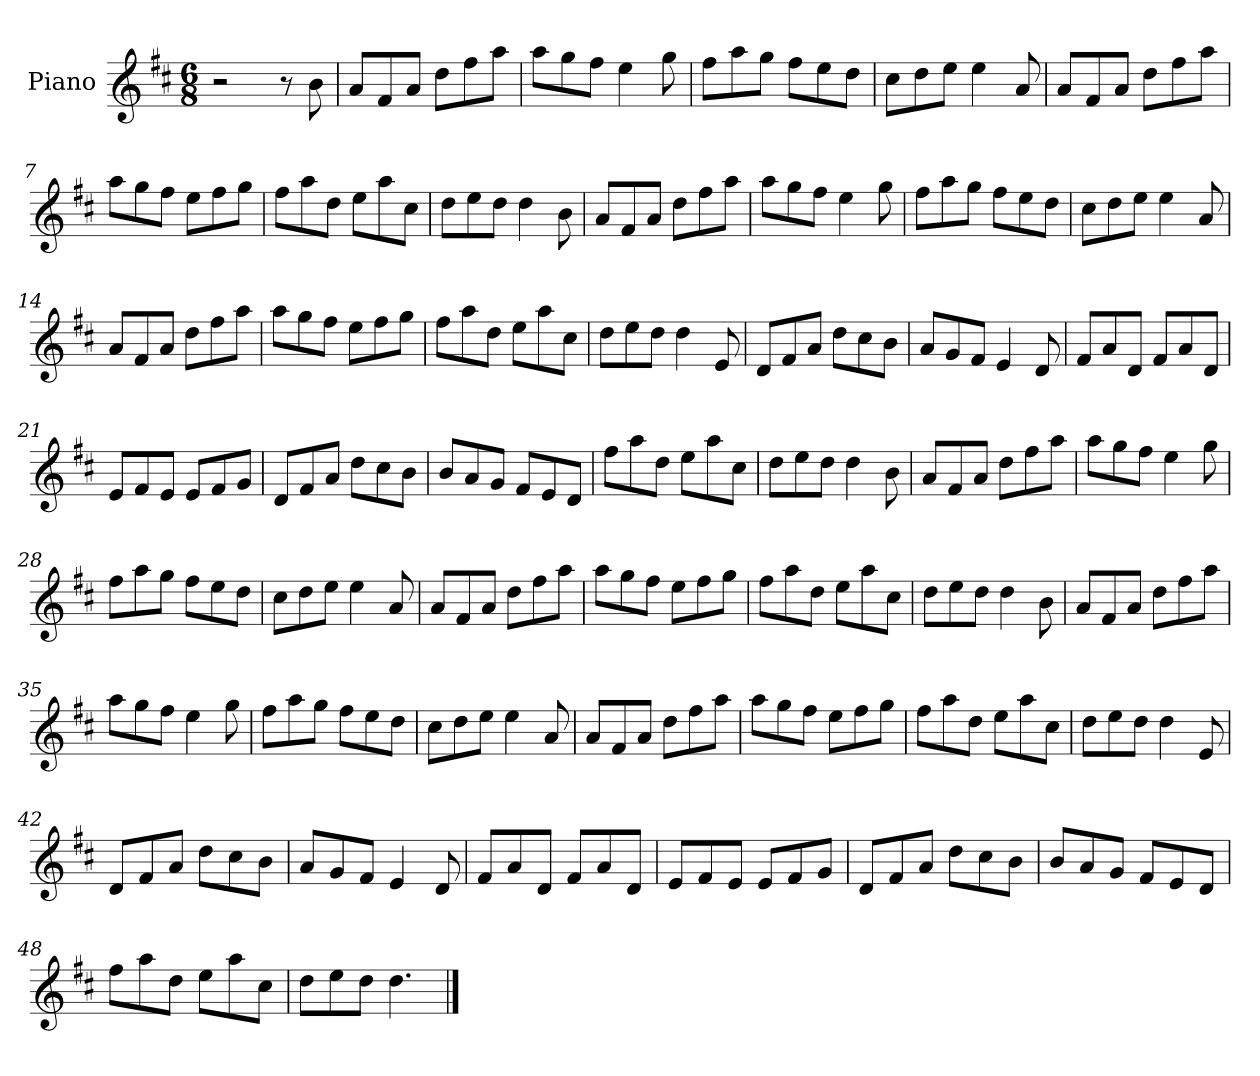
**kern
*part1
*staff1
*I"Piano
*I'Pno
*clefG2
*k[f#c#]
*M6/8
=1
2r
8r
8b\
=2
8a/L
8f#/
8a/J
8dd\L
8ff#\
8aa\J
=3
8aa\L
8gg\
8ff#\J
4ee\
8gg\
=4
8ff#\L
8aa\
8gg\J
8ff#\L
8ee\
8dd\J
=5
8cc#\L
8dd\
8ee\J
4ee\
8a/
=6
8a/L
8f#/
8a/J
8dd\L
8ff#\
8aa\J
=7
8aa\L
8gg\
8ff#\J
8ee\L
8ff#\
8gg\J
=8
8ff#\L
8aa\
8dd\J
8ee\L
8aa\
8cc#\J
=9
8dd\L
8ee\
8dd\J
4dd\
8b\
=10
8a/L
8f#/
8a/J
8dd\L
8ff#\
8aa\J
=11
8aa\L
8gg\
8ff#\J
4ee\
8gg\
=12
8ff#\L
8aa\
8gg\J
8ff#\L
8ee\
8dd\J
=13
8cc#\L
8dd\
8ee\J
4ee\
8a/
=14
8a/L
8f#/
8a/J
8dd\L
8ff#\
8aa\J
=15
8aa\L
8gg\
8ff#\J
8ee\L
8ff#\
8gg\J
=16
8ff#\L
8aa\
8dd\J
8ee\L
8aa\
8cc#\J
=17
8dd\L
8ee\
8dd\J
4dd\
8e/
=18
8d/L
8f#/
8a/J
8dd\L
8cc#\
8b\J
=19
8a/L
8g/
8f#/J
4e/
8d/
=20
8f#/L
8a/
8d/J
8f#/L
8a/
8d/J
=21
8e/L
8f#/
8e/J
8e/L
8f#/
8g/J
=22
8d/L
8f#/
8a/J
8dd\L
8cc#\
8b\J
=23
8b/L
8a/
8g/J
8f#/L
8e/
8d/J
=24
8ff#\L
8aa\
8dd\J
8ee\L
8aa\
8cc#\J
=25
8dd\L
8ee\
8dd\J
4dd\
8b\
=26
8a/L
8f#/
8a/J
8dd\L
8ff#\
8aa\J
=27
8aa\L
8gg\
8ff#\J
4ee\
8gg\
=28
8ff#\L
8aa\
8gg\J
8ff#\L
8ee\
8dd\J
=29
8cc#\L
8dd\
8ee\J
4ee\
8a/
=30
8a/L
8f#/
8a/J
8dd\L
8ff#\
8aa\J
=31
8aa\L
8gg\
8ff#\J
8ee\L
8ff#\
8gg\J
=32
8ff#\L
8aa\
8dd\J
8ee\L
8aa\
8cc#\J
=33
8dd\L
8ee\
8dd\J
4dd\
8b\
=34
8a/L
8f#/
8a/J
8dd\L
8ff#\
8aa\J
=35
8aa\L
8gg\
8ff#\J
4ee\
8gg\
=36
8ff#\L
8aa\
8gg\J
8ff#\L
8ee\
8dd\J
=37
8cc#\L
8dd\
8ee\J
4ee\
8a/
=38
8a/L
8f#/
8a/J
8dd\L
8ff#\
8aa\J
=39
8aa\L
8gg\
8ff#\J
8ee\L
8ff#\
8gg\J
=40
8ff#\L
8aa\
8dd\J
8ee\L
8aa\
8cc#\J
=41
8dd\L
8ee\
8dd\J
4dd\
8e/
=42
8d/L
8f#/
8a/J
8dd\L
8cc#\
8b\J
=43
8a/L
8g/
8f#/J
4e/
8d/
=44
8f#/L
8a/
8d/J
8f#/L
8a/
8d/J
=45
8e/L
8f#/
8e/J
8e/L
8f#/
8g/J
=46
8d/L
8f#/
8a/J
8dd\L
8cc#\
8b\J
=47
8b/L
8a/
8g/J
8f#/L
8e/
8d/J
=48
8ff#\L
8aa\
8dd\J
8ee\L
8aa\
8cc#\J
=49
8dd\L
8ee\
8dd\J
4.dd\
==
*-
